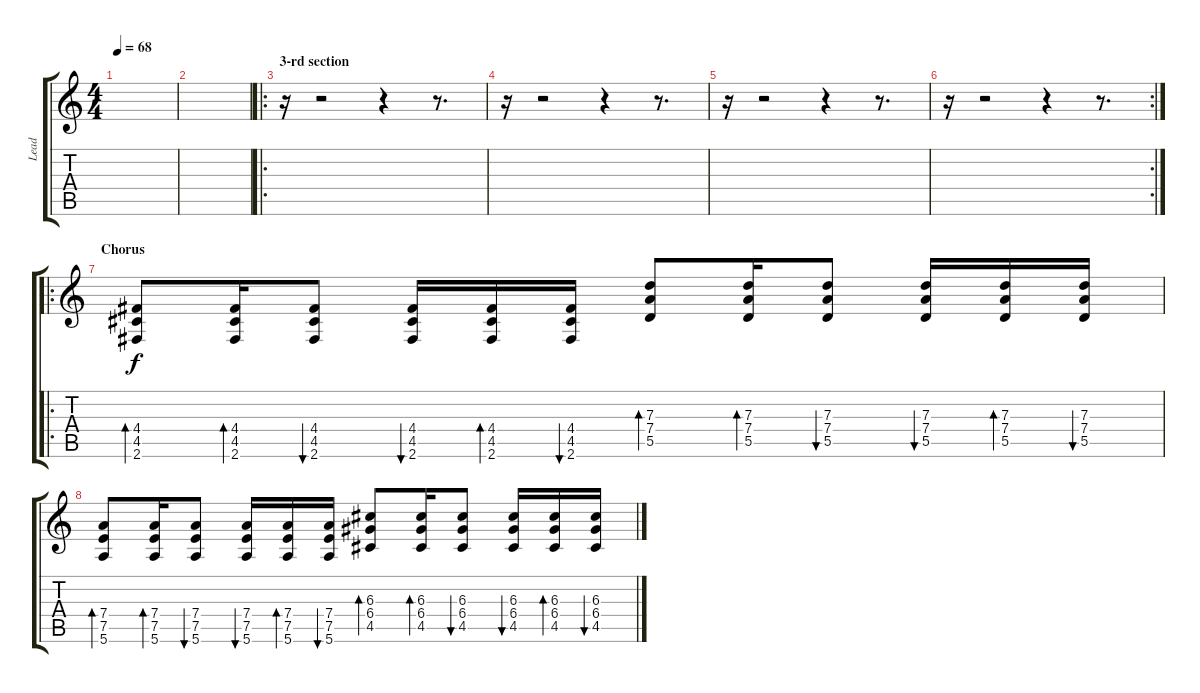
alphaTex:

\track ("Lead" "Lead") {instrument acousticguitarsteel}
\staff {score tabs}
\tuning (E4 B3 G3 D3 A2 E2) {hide}
\ts (4 4)
\tempo 68
\clef g2
\ks c
|
|
\ro
\section ("" "3-rd section")
r.16 r.2 r.4 r.8{d} |
r.16 r.2 r.4 r.8{d} |
r.16 r.2 r.4 r.8{d} |
\rc 2
r.16 r.2 r.4 r.8{d} |
\ro
\section ("" "Chorus")
(4.4 4.5 2.6).8{bd 60} (4.4 4.5 2.6).16{bd 60} (4.4 4.5 2.6).8{bu 60} (4.4 4.5 2.6).16{bu 60} (4.4 4.5 2.6).16{bd 60} (4.4 4.5 2.6).16{bu 60} (7.3 7.4 5.5).8{bd 60} (7.3 7.4 5.5).16{bd 60} (7.3 7.4 5.5).8{bu 60} (7.3 7.4 5.5).16{bu 60} (7.3 7.4 5.5).16{bd 60} (7.3 7.4 5.5).16{bu 60} |
(7.4 7.5 5.6).8{bd 60} (7.4 7.5 5.6).16{bd 60} (7.4 7.5 5.6).8{bu 60} (7.4 7.5 5.6).16{bu 60} (7.4 7.5 5.6).16{bd 60} (7.4 7.5 5.6).16{bu 60} (6.3 6.4 4.5).8{bd 60} (6.3 6.4 4.5).16{bd 60} (6.3 6.4 4.5).8{bu 60} (6.3 6.4 4.5).16{bu 60} (6.3 6.4 4.5).16{bd 60} (6.3 6.4 4.5).16{bu 60}
